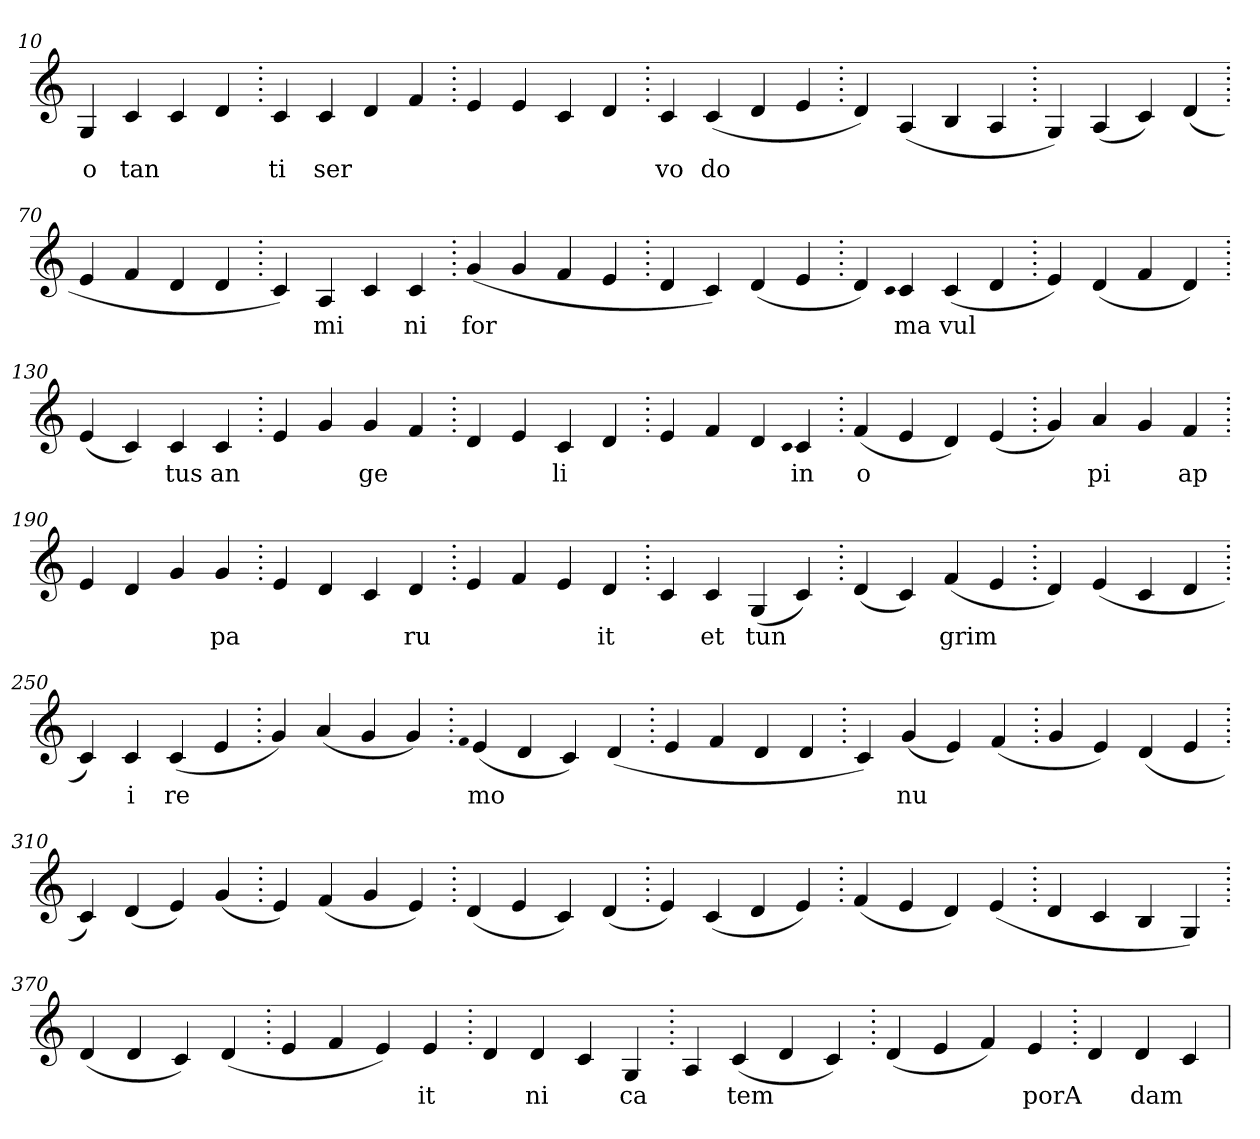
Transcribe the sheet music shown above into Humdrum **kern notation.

**kern	**text
*part1	*part1
*staff1	*staff1
*clefG2	*
=10.	=10.
4G	o
4c	tan
4c	.
4d	.
=20.	=20.
4c	ti
4c	ser
4d	.
4f	.
=30.	=30.
4e	.
4e	.
4c	.
4d	.
=40.	=40.
4c	vo
(>4c	do
4d	.
4e	.
=50.	=50.
4d)	.
(>4A	.
4B	.
4A	.
=60.	=60.
4G)	.
(>4A	.
4c)	.
(>4d	.
=70.	=70.
4e	.
4f	.
4d	.
4d	.
=80.	=80.
4c)	.
4A	mi
4c	.
4c	ni
=90.	=90.
(>4g	for
4g	.
4f	.
4e	.
=100.	=100.
4d	.
4c)	.
(>4d	.
4e	.
=110.	=110.
4d)	.
qqc	.
4c	ma
(>4c	vul
4d	.
=120.	=120.
4e)	.
(>4d	.
4f	.
4d)	.
=130.	=130.
(>4e	.
4c)	.
4c	tus
4c	an
=140.	=140.
4e	.
4g	.
4g	ge
4f	.
=150.	=150.
4d	.
4e	.
4c	li
4d	.
=160.	=160.
4e	.
4f	.
4d	.
qqc	.
4c	in
=170.	=170.
(>4f	o
4e	.
4d)	.
(>4e	.
=180.	=180.
4g)	.
4a	pi
4g	.
4f	ap
=190.	=190.
4e	.
4d	.
4g	.
4g	pa
=200.	=200.
4e	.
4d	.
4c	.
4d	ru
=210.	=210.
4e	.
4f	.
4e	.
4d	it
=220.	=220.
4c	.
4c	et
(>4G	tun
4c)	.
=230.	=230.
(>4d	.
4c)	.
(>4f	grim
4e	.
=240.	=240.
4d)	.
(>4e	.
4c	.
4d	.
=250.	=250.
4c)	.
4c	i
(>4c	re
4e	.
=260.	=260.
4g)	.
(>4a	.
4g	.
4g)	.
=270.	=270.
qqf	.
(>4e	mo
4d	.
4c)	.
(>4d	.
=280.	=280.
4e	.
4f	.
4d	.
4d	.
=290.	=290.
4c)	.
(>4g	nu
4e)	.
(>4f	.
=300.	=300.
4g	.
4e)	.
(>4d	.
4e	.
=310.	=310.
4c)	.
(>4d	.
4e)	.
(>4g	.
=320.	=320.
4e)	.
(>4f	.
4g	.
4e)	.
=330.	=330.
(>4d	.
4e	.
4c)	.
(>4d	.
=340.	=340.
4e)	.
(>4c	.
4d	.
4e)	.
=350.	=350.
(>4f	.
4e	.
4d)	.
(>4e	.
=360.	=360.
4d	.
4c	.
4B	.
4G)	.
=370.	=370.
(>4d	.
4d	.
4c)	.
(>4d	.
=380.	=380.
4e	.
4f	.
4e)	.
4e	it
=390.	=390.
4d	.
4d	ni
4c	.
4G	ca
=400.	=400.
4A	.
(>4c	tem
4d	.
4c)	.
=410.	=410.
(>4d	.
4e	.
4f)	.
4e	porA
=420.	=420.
4d	.
4d	dam
4c	.
=	=
*-	*-
